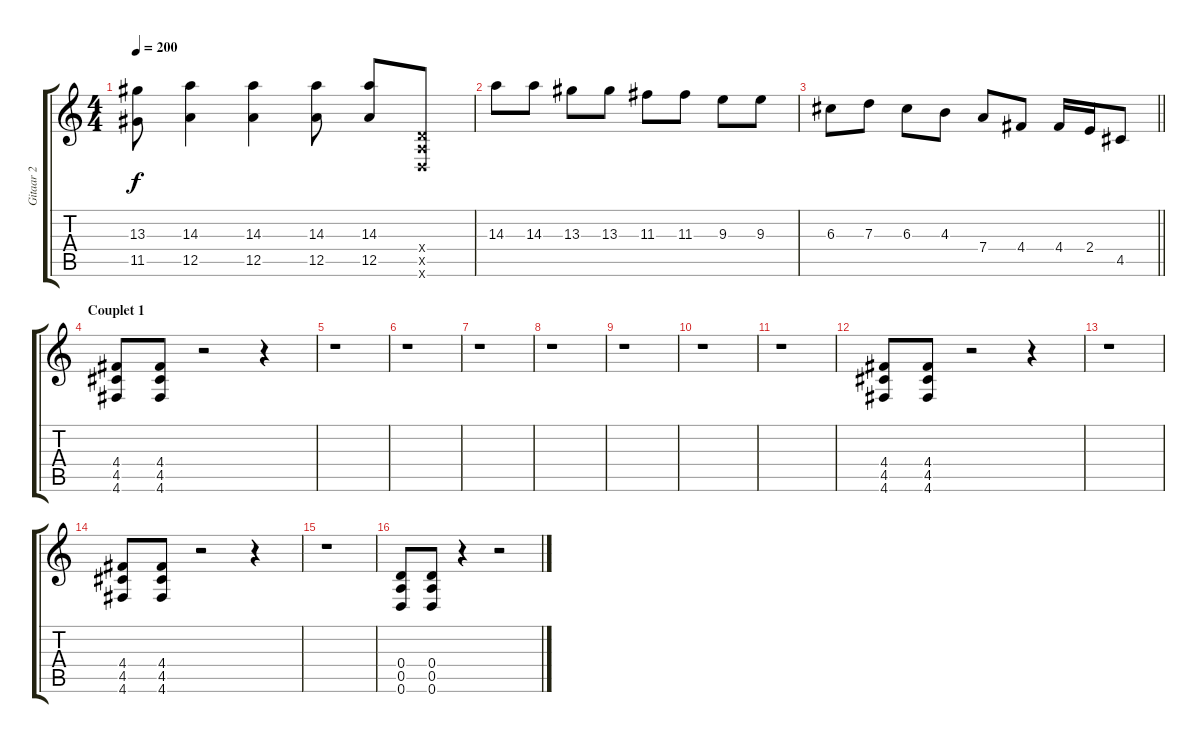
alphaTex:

\track ("Gitaar 2" "Gitaar 2") {instrument distortionguitar}
\staff {score tabs}
\tuning (E4 B3 G3 D3 A2 D2) {hide}
\ts (4 4)
\tempo 200
\clef g2
\ks c
(13.3 11.5).8{dy f} (14.3 12.5).4 (14.3 12.5).4 (14.3 12.5).8 (14.3 12.5).8 (0.4{x} 0.5{x} 0.6{x}).8 |
14.3.8 14.3.8 13.3.8 13.3.8 11.3.8 11.3.8 9.3.8 9.3.8 |
\barLineRight lightlight
6.3.8 7.3.8 6.3.8 4.3.8 7.4.8 4.4.8 4.4.16 2.4.16 4.5.8 |
\section ("" "Couplet 1")
(4.4 4.5 4.6).8 (4.4 4.5 4.6).8 r.2 r.4 |
r.1 |
r.1 |
r.1 |
r.1 |
r.1 |
r.1 |
r.1 |
(4.4 4.5 4.6).8 (4.4 4.5 4.6).8 r.2 r.4 |
r.1 |
(4.4 4.5 4.6).8 (4.4 4.5 4.6).8 r.2 r.4 |
r.1 |
(0.4 0.5 0.6).8 (0.4 0.5 0.6).8 r.4 r.2
